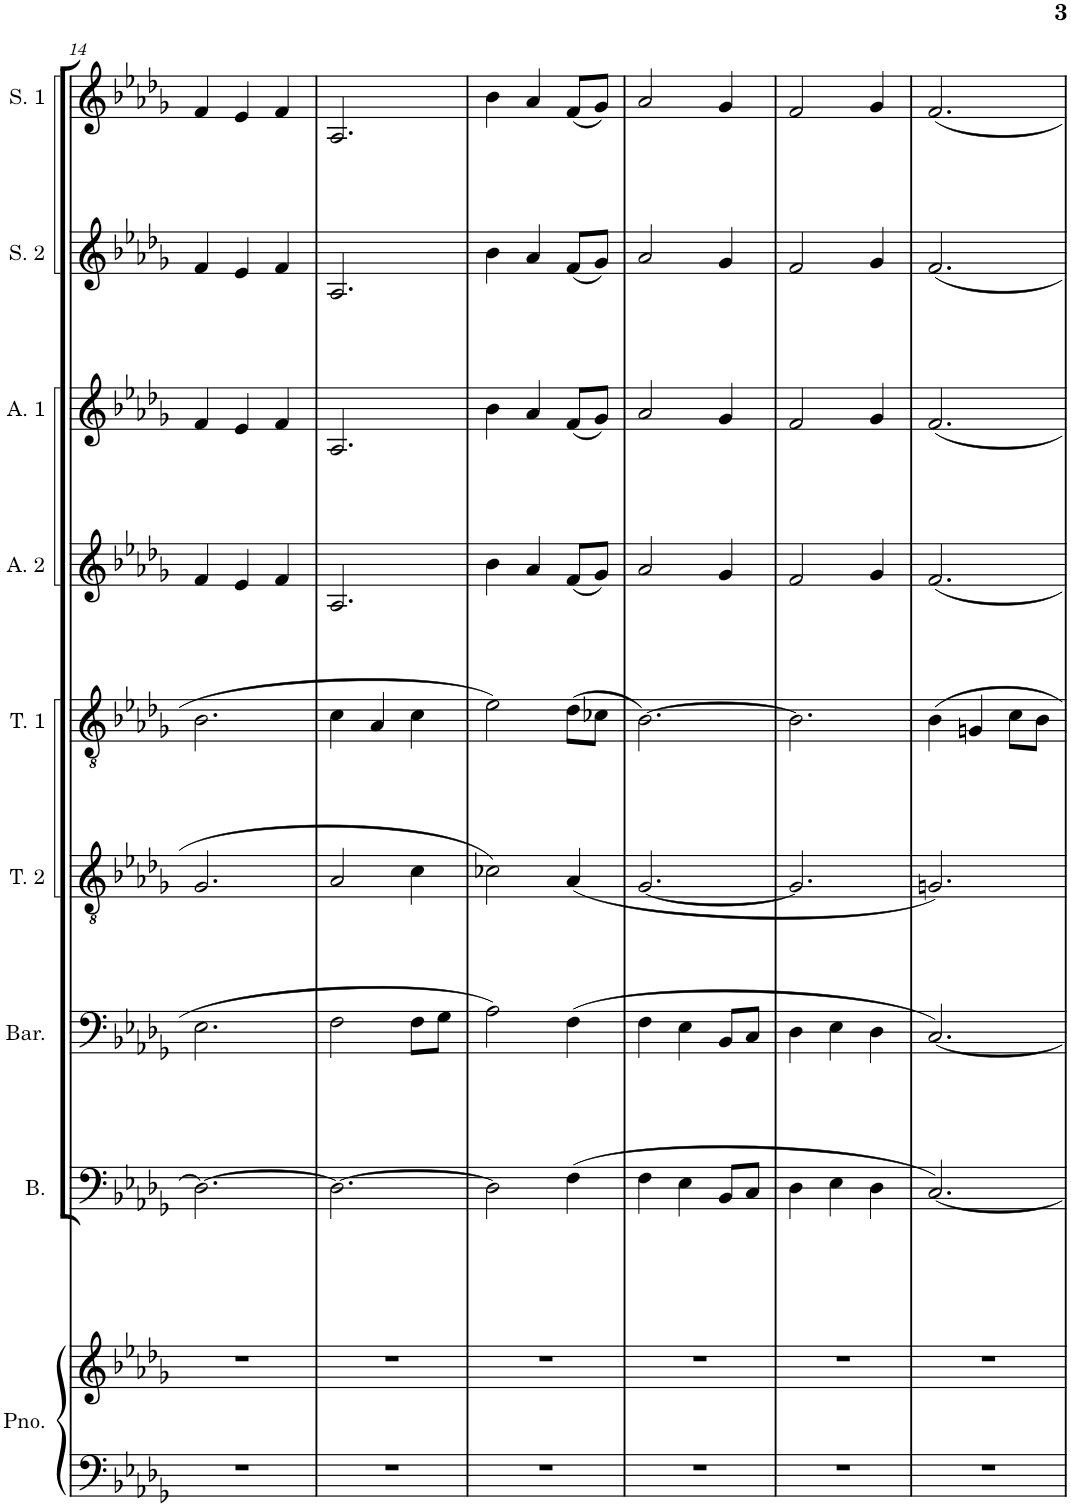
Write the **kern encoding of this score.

**kern	**kern	**kern	**kern	**kern	**kern	**kern	**kern	**kern	**kern
*part9	*part9	*part8	*part7	*part6	*part5	*part4	*part3	*part2	*part1
*staff10	*staff9	*staff8	*staff7	*staff6	*staff5	*staff4	*staff3	*staff2	*staff1
*I"Piano	*	*I"Bass	*I"Baritone	*I"Tenor 2	*I"Tenor 1	*I"Alto 2	*I"Alto 1	*I"Soprano 2	*I"Soprano 1
*I'Pno.	*	*I'B.	*I'Bar.	*I'T. 2	*I'T. 1	*I'A. 2	*I'A. 1	*I'S. 2	*I'S. 1
!!LO:PB:g=z
*clefF4	*clefG2	*clefF4	*clefF4	*clefGv2	*clefGv2	*clefG2	*clefG2	*clefG2	*clefG2
*k[b-e-a-d-g-]	*k[b-e-a-d-g-]	*k[b-e-a-d-g-]	*k[b-e-a-d-g-]	*k[b-e-a-d-g-]	*k[b-e-a-d-g-]	*k[b-e-a-d-g-]	*k[b-e-a-d-g-]	*k[b-e-a-d-g-]	*k[b-e-a-d-g-]
*M3/4	*M3/4	*M3/4	*M3/4	*M3/4	*M3/4	*M3/4	*M3/4	*M3/4	*M3/4
=14	=14	=14	=14	=14	=14	=14	=14	=14	=14
2.r	2.r	2.D-\_	2.E-\	2.G-/	2.B-\	4f/	4f/	4f/	4f/
.	.	.	.	.	.	4e-/	4e-/	4e-/	4e-/
.	.	.	.	.	.	4f/	4f/	4f/	4f/
=15	=15	=15	=15	=15	=15	=15	=15	=15	=15
2.r	2.r	2.D-\_	2F\	2A-/	4c\	2.A-/	2.A-/	2.A-/	2.A-/
.	.	.	.	.	4A-/	.	.	.	.
.	.	.	8F\L	4c\	4c\	.	.	.	.
.	.	.	8G-\J	.	.	.	.	.	.
=16	=16	=16	=16	=16	=16	=16	=16	=16	=16
2.r	2.r	2D-\]	2A-\	2c-X\	2e-\	4b-\	4b-\	4b-\	4b-\
.	.	.	.	.	.	4a-/	4a-/	4a-/	4a-/
.	.	(4F\	(4F\	(4A-/	(8d-\L	(8f/L	(8f/L	(8f/L	(8f/L
.	.	.	.	.	8c-X\J	8g-/J)	8g-/J)	8g-/J)	8g-/J)
=17	=17	=17	=17	=17	=17	=17	=17	=17	=17
2.r	2.r	4F\	4F\	[2.G-/	[2.B-\)	2a-/	2a-/	2a-/	2a-/
.	.	4E-\	4E-\	.	.	.	.	.	.
.	.	8BB-/L	8BB-/L	.	.	4g-/	4g-/	4g-/	4g-/
.	.	8C/J	8C/J	.	.	.	.	.	.
=18	=18	=18	=18	=18	=18	=18	=18	=18	=18
2.r	2.r	4D-\	4D-\	2.G-/]	2.B-\]	2f/	2f/	2f/	2f/
.	.	4E-\	4E-\	.	.	.	.	.	.
.	.	4D-\	4D-\	.	.	4g-/	4g-/	4g-/	4g-/
=19	=19	=19	=19	=19	=19	=19	=19	=19	=19
2.r	2.r	[2.C/)	[2.C/)	2.Gn/)	4B-\	2.f/	2.f/	2.f/	2.f/
.	.	.	.	.	4Gn/	.	.	.	.
.	.	.	.	.	8c\L	.	.	.	.
.	.	.	.	.	8B-\J	.	.	.	.
=	=	=	=	=	=	=	=	=	=
*-	*-	*-	*-	*-	*-	*-	*-	*-	*-
